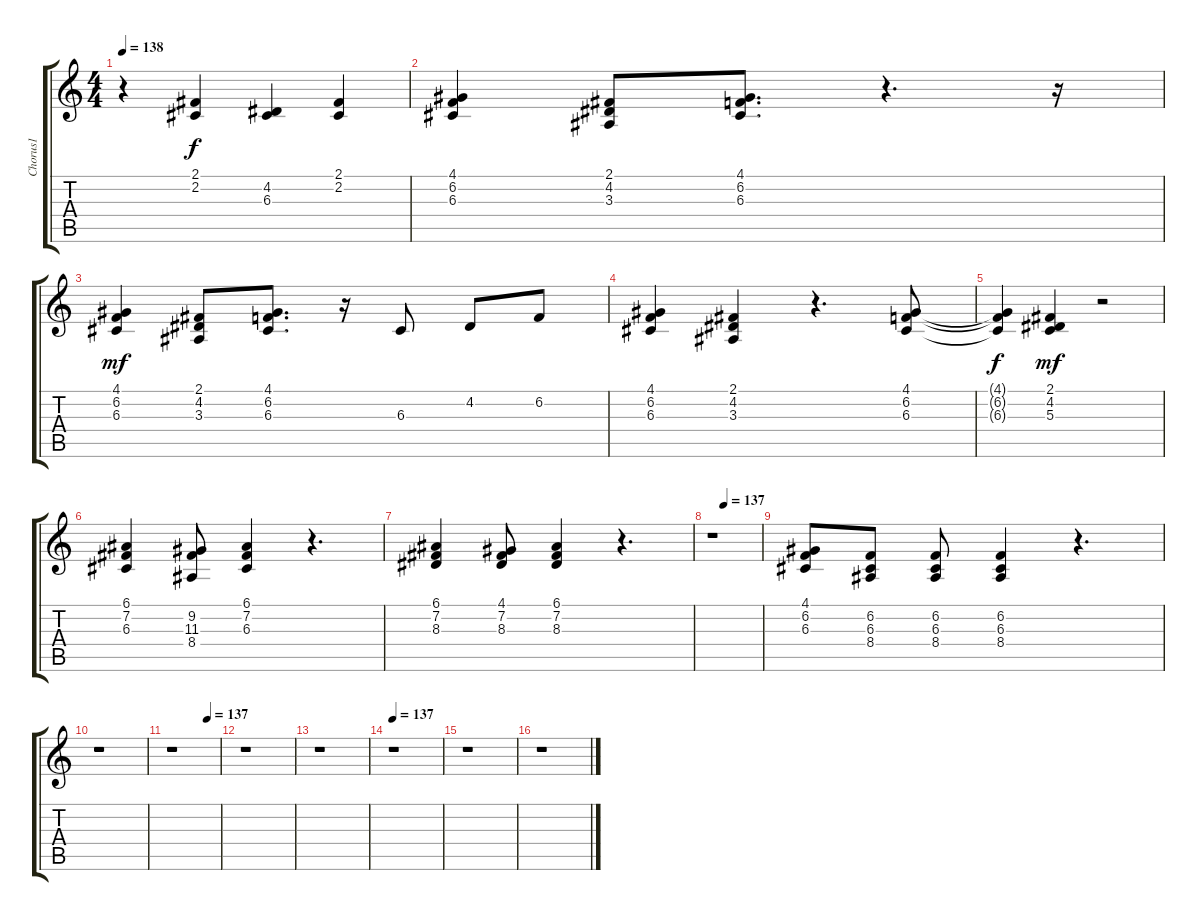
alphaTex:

\track ("Chorus1" "Chorus1") {instrument synthvoice}
\staff {score tabs}
\tuning (E4 B3 G3 D3 A2 E2) {hide}
\ts (4 4)
\tempo 138
\clef g2
\ks c
r.4{dy mf} (2.1 2.2).4{dy f} (4.2 6.3).4 (2.1 2.2).4 |
(4.1 6.2 6.3).4 (2.1 4.2 3.3).8 (4.1 6.2 6.3).8{d} r.4{d} r.16 |
(4.1 6.2 6.3).4{dy mf} (2.1 4.2 3.3).8 (4.1 6.2 6.3).8{d} r.16 6.3.8 4.2.8 6.2.8 |
(4.1 6.2 6.3).4 (2.1 4.2 3.3).4 r.4{d} (4.1 6.2 6.3).8 |
(4.1{t} 6.2{t} 6.3{t}).4{dy f} (2.1 4.2 5.3).4{dy mf} r.2 |
(6.1 7.2 6.3).4 (9.2 11.3 8.4).8 (6.1 7.2 6.3).4 r.4{d} |
(6.1 7.2 8.3).4 (4.1 7.2 8.3).8 (6.1 7.2 8.3).4 r.4{d} |
\tempo (137 0.25)
r.1 |
(4.1 6.2 6.3).8 (6.2 6.3 8.4).8 (6.2 6.3 8.4).8 (6.2 6.3 8.4).4 r.4{d} |
r.1 |
\tempo (137 0.75)
r.1 |
r.1 |
r.1 |
\tempo 137
r.1 |
r.1 |
r.1
